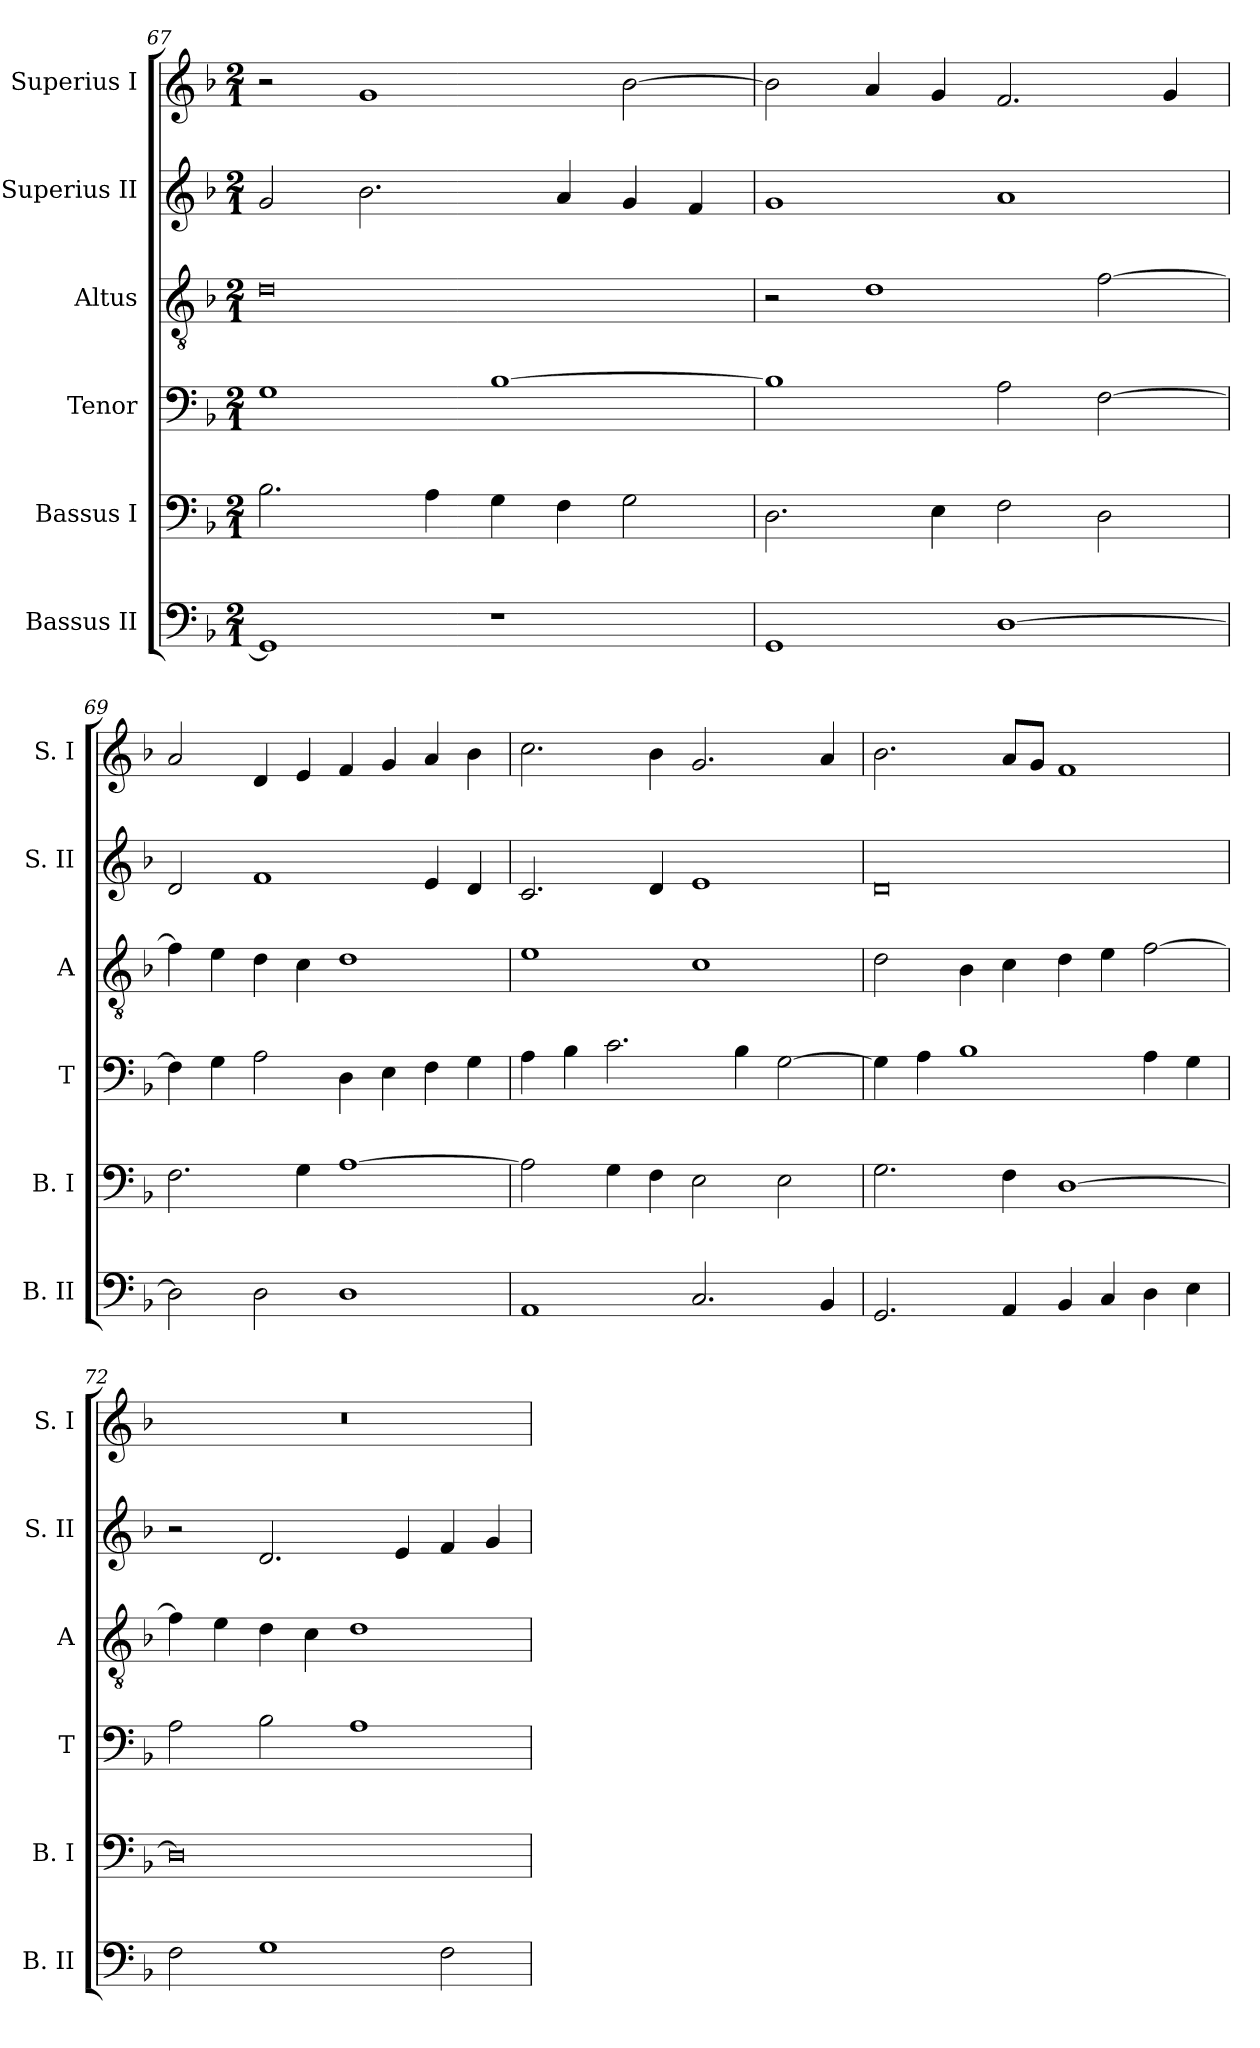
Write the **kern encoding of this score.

**kern	**kern	**kern	**kern	**kern	**kern
*part6	*part5	*part4	*part3	*part2	*part1
*staff6	*staff5	*staff4	*staff3	*staff2	*staff1
*I"Bassus II	*I"Bassus I	*I"Tenor	*I"Altus	*I"Superius II	*I"Superius I
*I'B. II	*I'B. I	*I'T	*I'A	*I'S. II	*I'S. I
*clefF4	*clefF4	*clefF4	*clefGv2	*clefG2	*clefG2
*k[b-]	*k[b-]	*k[b-]	*k[b-]	*k[b-]	*k[b-]
*F:	*F:	*F:	*F:	*F:	*F:
*M2/1	*M2/1	*M2/1	*M2/1	*M2/1	*M2/1
=67	=67	=67	=67	=67	=67
1GG]	2.B-	1G	0d	2g	2r
.	.	.	.	2.b-	1g
.	4A	.	.	.	.
1r	4G	[1B-	.	.	.
.	4F	.	.	4a	.
.	2G	.	.	4g	[2b-
.	.	.	.	4f	.
=68	=68	=68	=68	=68	=68
1GG	2.D	1B-]	2r	1g	2b-]
.	.	.	1d	.	4a
.	4E	.	.	.	4g
[1D	2F	2A	.	1a	2.f
.	2D	[2F	[2f	.	.
.	.	.	.	.	4g
=69	=69	=69	=69	=69	=69
2D]	2.F	4F]	4f]	2d	2a
.	.	4G	4e	.	.
2D	.	2A	4d	1f	4d
.	4G	.	4c	.	4e
1D	[1A	4D	1d	.	4f
.	.	4E	.	.	4g
.	.	4F	.	4e	4a
.	.	4G	.	4d	4b-
=70	=70	=70	=70	=70	=70
1AA	2A]	4A	1e	2.c	2.cc
.	.	4B-	.	.	.
.	4G	2.c	.	.	.
.	4F	.	.	4d	4b-
2.C	2E	.	1c	1e	2.g
.	.	4B-	.	.	.
.	2E	[2G	.	.	.
4BB-	.	.	.	.	4a
=71	=71	=71	=71	=71	=71
2.GG	2.G	4G]	2d	0d	2.b-
.	.	4A	.	.	.
.	.	1B-	4B-	.	.
4AA	4F	.	4c	.	8aL
.	.	.	.	.	8gJ
4BB-	[1D	.	4d	.	1f
4C	.	.	4e	.	.
4D	.	4A	[2f	.	.
4E	.	4G	.	.	.
=72	=72	=72	=72	=72	=72
2F	0D]	2A	4f]	2r	0r
.	.	.	4e	.	.
1G	.	2B-	4d	2.d	.
.	.	.	4c	.	.
.	.	1A	1d	.	.
.	.	.	.	4e	.
2F	.	.	.	4f	.
.	.	.	.	4g	.
=	=	=	=	=	=
*-	*-	*-	*-	*-	*-
